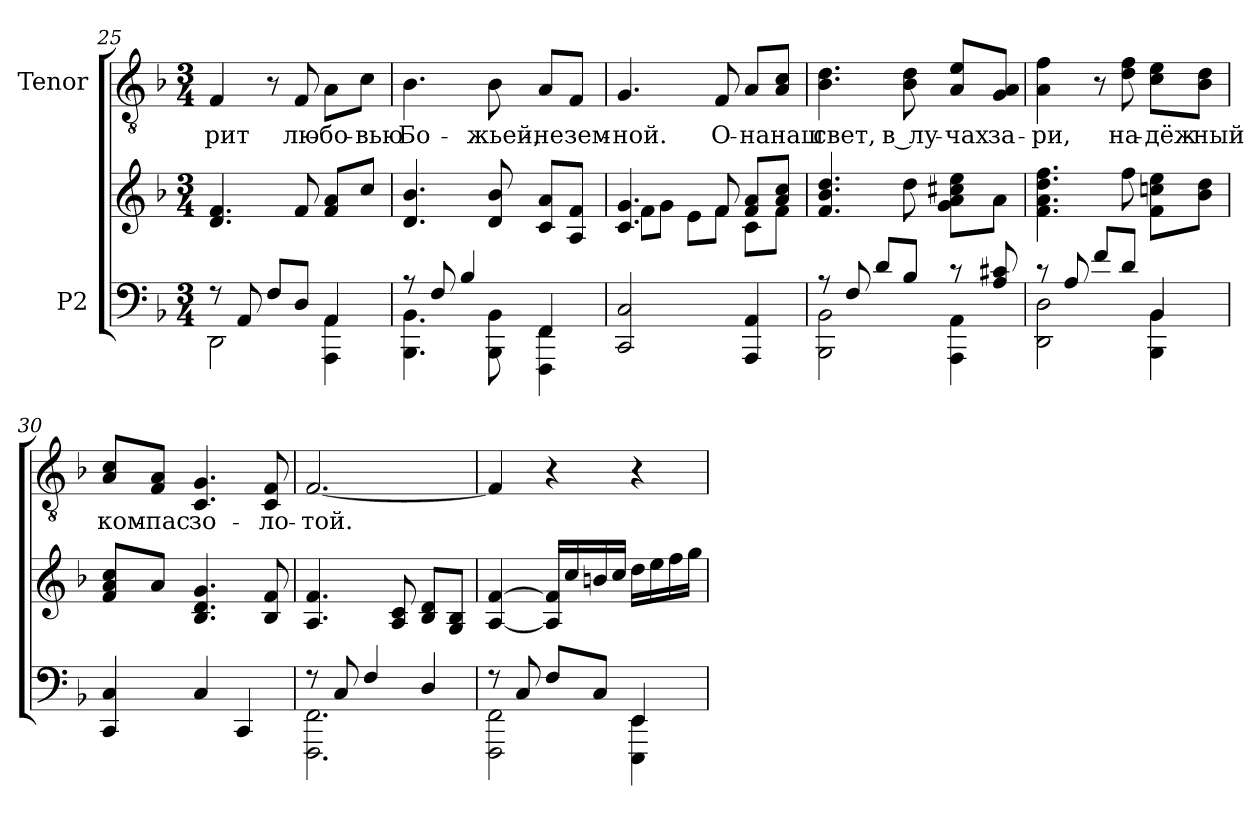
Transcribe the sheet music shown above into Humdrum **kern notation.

**kern	**kern	**kern	**text
*part2	*part2	*part1	*part1
*staff3	*staff2	*staff1	*staff1
*I"P2	*	*I"Tenor	*
*clefF4	*clefG2	*clefGv2	*
*	*	*ITrd7c12	*
*k[b-]	*k[b-]	*k[b-]	*
*F:	*F:	*F:	*
*M3/4	*M3/4	*M3/4	*
=25	=25	=25	=25
*^	*	*	*
!	!	!	!	!LO:LY:b:color=#000000
8r	2DDi\	4.di/ 4.fi	4FFi/	-рит
8AAi/	.	.	.	.
8Fi/L	.	.	8r	.
!	!	!	!	!LO:LY:b:color=#000000
8Di/J	.	8fi/	8FFi/	лю-
!	!	!	!	!LO:LY:b:color=#000000
4AAi/	4AAAi\ 4AAi	8fi/ 8aiL	8AAi\L	-бо-
!	!	!	!	!LO:LY:b:color=#000000
.	.	8cci/J	8Ci\J	-вью
!!LO:LB:g=z
=26	=26	=26	=26	=26
!	!	!	!	!LO:LY:b:color=#000000
8r	4.BBB-i\ 4.BB-i	4.di/ 4.b-i	4.BB-i\	Бо-
8Fi/	.	.	.	.
4B-i/	.	.	.	.
!	!	!	!	!LO:LY:b:color=#000000
.	8BBB-i\ 8BB-i	8di/ 8b-i	8BB-i\	-жьей,-
!	!	!	!	!LO:LY:b:color=#000000
4FFi/	4FFFi\ 4FFi	8ci/ 8aiL	8AAi/L	-не
!	!	!	!	!LO:LY:b:color=#000000
.	.	8Ai/ 8fiJ	8FFi/J	зем-
*v	*v	*	*	*
=27	=27	=27	=27
*	*^	*	*
!	!	!	!	!LO:LY:b:color=#000000
2CCi/ 2Ci	4.ci/ 4.gi	8fi\L	4.GGi/	-ной.
.	.	8gi\J	.	.
.	.	8ei\L	.	.
!	!	!	!	!LO:LY:b:color=#000000
.	8fi/	8fi\J	8FFi/	О-
!	!	!	!	!LO:LY:b:color=#000000
4AAAi/ 4AAi	8fi/ 8aiL	8ci\L	8AAi/L	-на
!	!	!	!	!LO:LY:b:color=#000000
.	8ai/ 8cciJ	8fi\J	8AAi/ 8CiJ	наш
*	*v	*v	*	*
=28	=28	=28	=28
*^	*	*	*
*	*	*^	*	*
!	!	!	!	!	!LO:LY:b:color=#000000
*	*	*v	*v	*	*
8r	2BBB-i\ 2BB-i	4.fi/ 4.b-i 4.ddi	4.BB-i\ 4.Di	свет,
8Fi/	.	.	.	.
8di/L	.	.	.	.
!	!	!	!	!LO:LY:b:color=#000000
8B-i/J	.	8ddi\	8BB-i\ 8Di	в лу-
!	!	!	!	!LO:LY:b:color=#000000
8r	4AAAi\ 4AAi	8gi\ 8ai 8cc#Xi 8eeiL	8AAi/ 8EiL	-чах
!	!	!	!	!LO:LY:b:color=#000000
8Ai/ 8c#Xi	.	8ai\J	8GGi/ 8AAiJ	за-
=29	=29	=29	=29	=29
!	!	!	!	!LO:LY:b:color=#000000
8r	2DDi\ 2Di	4.fi\ 4.ai 4.ddi 4.ffi	4AAi\ 4Fi	-ри,
8Ai/	.	.	.	.
8fi/L	.	.	8r	.
!	!	!	!	!LO:LY:b:color=#000000
8di/J	.	8ffi\	8Di\ 8Fi	на-
!	!	!	!	!LO:LY:b:color=#000000
4BB-i/	4BBB-i\ 4BB-i	8fi\ 8ccni 8eeiL	8Ci\ 8EiL	-дёж-
!	!	!	!	!LO:LY:b:color=#000000
.	.	8b-i\ 8ddiJ	8BB-i\ 8DiJ	-ный
*v	*v	*	*	*
=30	=30	=30	=30
!	!	!	!LO:LY:b:color=#000000
4CCi/ 4Ci	8fi/ 8ai 8cciL	8AAi/ 8CiL	ком-
!	!	!	!LO:LY:b:color=#000000
.	8ai/J	8FFi/ 8AAiJ	-пас
!	!	!	!LO:LY:b:color=#000000
4Ci/	4.B-i/ 4.di 4.gi	4.CCi/ 4.GGi	зо-
4CCi/	.	.	.
!	!	!	!LO:LY:b:color=#000000
.	8B-i/ 8fi	8CCi/ 8FFi	-ло-
!!LO:LB:g=z
=31	=31	=31	=31
*^	*	*	*
*v	*v	*	*	*
*	*MM116	*MM116	*
*^	*	*	*
!	!	!	!	!LO:LY:b:color=#000000
8r	2.FFFi\ 2.FFi	4.Ai/ 4.fi	[<2.FFi/	-той.
8Ci/	.	.	.	.
4Fi/	.	.	.	.
.	.	8Ai/ 8ci	.	.
4Di/	.	8B-i/ 8diL	.	.
.	.	8Gi/ 8B-iJ	.	.
=32	=32	=32	=32	=32
8r	2FFFi\ 2FFi	[<4Ai/ [>4fi	4FFi/]	.
8Ci/	.	.	.	.
8Fi/L	.	16Ai/] 16fi]LL	4r	.
.	.	16cci/	.	.
8Ci/J	.	16bni/	.	.
.	.	16cci/JJ	.	.
4EEi/	4EEEi\ 4EEi	16ddi\LL	4r	.
.	.	16eei\	.	.
.	.	16ffi\	.	.
.	.	16ggi\JJ	.	.
*v	*v	*	*	*
=	=	=	=
*-	*-	*-	*-
